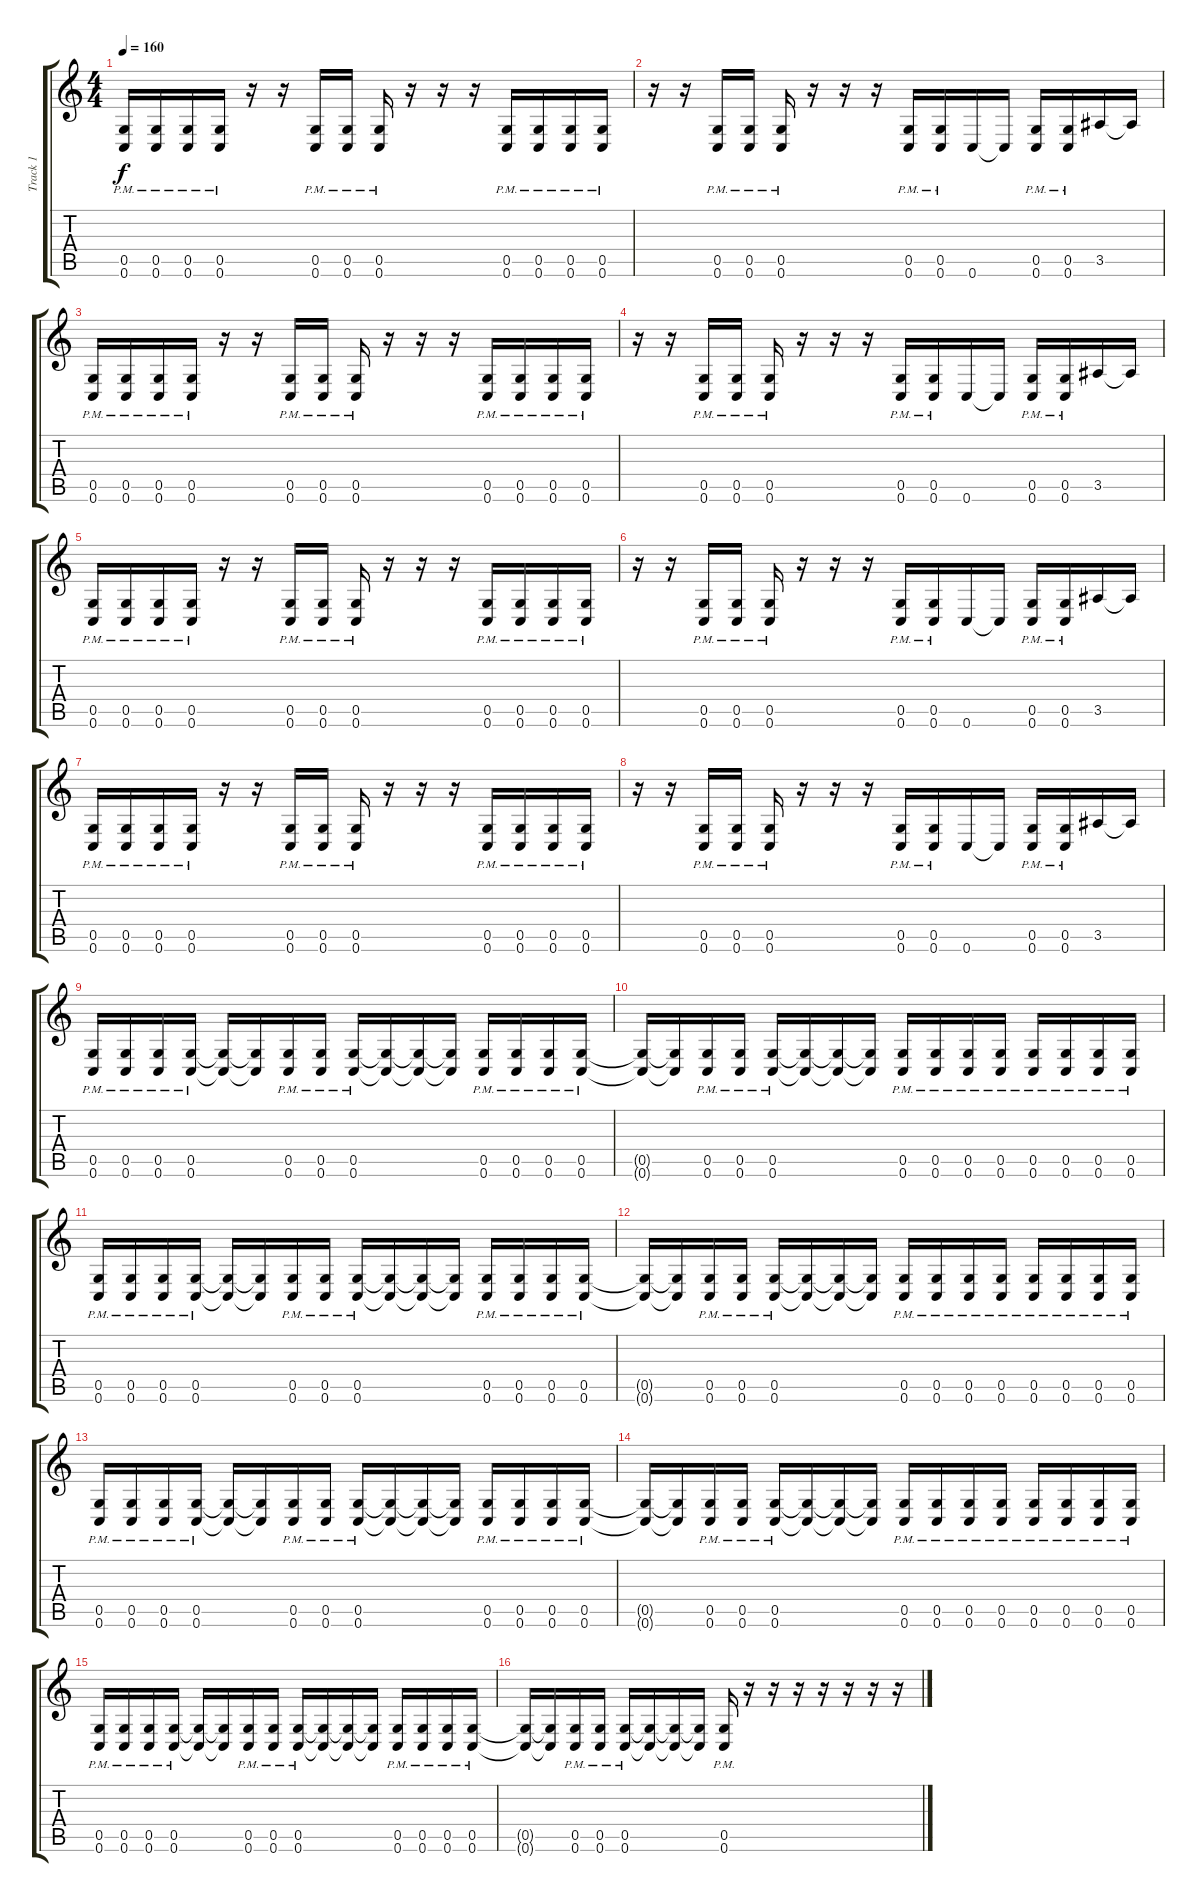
\track ("Track 1" "Track 1") {instrument distortionguitar}
\staff {score tabs}
\tuning (D4 A3 F3 C3 G2 C2) {hide}
\ts (4 4)
\tempo 160
\clef g2
\ks c
(0.5{pm} 0.6{pm}).16{dy f} (0.5{pm} 0.6{pm}).16 (0.5{pm} 0.6{pm}).16 (0.5{pm} 0.6{pm}).16 r.16 r.16 (0.5{pm} 0.6{pm}).16 (0.5{pm} 0.6{pm}).16 (0.5{pm} 0.6{pm}).16 r.16 r.16 r.16 (0.5{pm} 0.6{pm}).16 (0.5{pm} 0.6{pm}).16 (0.5{pm} 0.6{pm}).16 (0.5{pm} 0.6{pm}).16 |
r.16 r.16 (0.5{pm} 0.6{pm}).16 (0.5{pm} 0.6{pm}).16 (0.5{pm} 0.6{pm}).16 r.16 r.16 r.16 (0.5{pm} 0.6{pm}).16 (0.5{pm} 0.6{pm}).16 0.6.16 0.6{t}.16 (0.5{pm} 0.6{pm}).16 (0.5{pm} 0.6{pm}).16 3.5.16 3.5{t}.16 |
(0.5{pm} 0.6{pm}).16 (0.5{pm} 0.6{pm}).16 (0.5{pm} 0.6{pm}).16 (0.5{pm} 0.6{pm}).16 r.16 r.16 (0.5{pm} 0.6{pm}).16 (0.5{pm} 0.6{pm}).16 (0.5{pm} 0.6{pm}).16 r.16 r.16 r.16 (0.5{pm} 0.6{pm}).16 (0.5{pm} 0.6{pm}).16 (0.5{pm} 0.6{pm}).16 (0.5{pm} 0.6{pm}).16 |
r.16 r.16 (0.5{pm} 0.6{pm}).16 (0.5{pm} 0.6{pm}).16 (0.5{pm} 0.6{pm}).16 r.16 r.16 r.16 (0.5{pm} 0.6{pm}).16 (0.5{pm} 0.6{pm}).16 0.6.16 0.6{t}.16 (0.5{pm} 0.6{pm}).16 (0.5{pm} 0.6{pm}).16 3.5.16 3.5{t}.16 |
(0.5{pm} 0.6{pm}).16 (0.5{pm} 0.6{pm}).16 (0.5{pm} 0.6{pm}).16 (0.5{pm} 0.6{pm}).16 r.16 r.16 (0.5{pm} 0.6{pm}).16 (0.5{pm} 0.6{pm}).16 (0.5{pm} 0.6{pm}).16 r.16 r.16 r.16 (0.5{pm} 0.6{pm}).16 (0.5{pm} 0.6{pm}).16 (0.5{pm} 0.6{pm}).16 (0.5{pm} 0.6{pm}).16 |
r.16 r.16 (0.5{pm} 0.6{pm}).16 (0.5{pm} 0.6{pm}).16 (0.5{pm} 0.6{pm}).16 r.16 r.16 r.16 (0.5{pm} 0.6{pm}).16 (0.5{pm} 0.6{pm}).16 0.6.16 0.6{t}.16 (0.5{pm} 0.6{pm}).16 (0.5{pm} 0.6{pm}).16 3.5.16 3.5{t}.16 |
(0.5{pm} 0.6{pm}).16 (0.5{pm} 0.6{pm}).16 (0.5{pm} 0.6{pm}).16 (0.5{pm} 0.6{pm}).16 r.16 r.16 (0.5{pm} 0.6{pm}).16 (0.5{pm} 0.6{pm}).16 (0.5{pm} 0.6{pm}).16 r.16 r.16 r.16 (0.5{pm} 0.6{pm}).16 (0.5{pm} 0.6{pm}).16 (0.5{pm} 0.6{pm}).16 (0.5{pm} 0.6{pm}).16 |
r.16 r.16 (0.5{pm} 0.6{pm}).16 (0.5{pm} 0.6{pm}).16 (0.5{pm} 0.6{pm}).16 r.16 r.16 r.16 (0.5{pm} 0.6{pm}).16 (0.5{pm} 0.6{pm}).16 0.6.16 0.6{t}.16 (0.5{pm} 0.6{pm}).16 (0.5{pm} 0.6{pm}).16 3.5.16 3.5{t}.16 |
(0.5{pm} 0.6{pm}).16 (0.5{pm} 0.6{pm}).16 (0.5{pm} 0.6{pm}).16 (0.5{pm} 0.6{pm}).16 (0.5{t} 0.6{t}).16 (0.5{t} 0.6{t}).16 (0.5{pm} 0.6{pm}).16 (0.5{pm} 0.6{pm}).16 (0.5{pm} 0.6{pm}).16 (0.5{t} 0.6{t}).16 (0.5{t} 0.6{t}).16 (0.5{t} 0.6{t}).16 (0.5{pm} 0.6{pm}).16 (0.5{pm} 0.6{pm}).16 (0.5{pm} 0.6{pm}).16 (0.5{pm} 0.6{pm}).16 |
(0.5{t} 0.6{t}).16 (0.5{t} 0.6{t}).16 (0.5{pm} 0.6{pm}).16 (0.5{pm} 0.6{pm}).16 (0.5{pm} 0.6{pm}).16 (0.5{t} 0.6{t}).16 (0.5{t} 0.6{t}).16 (0.5{t} 0.6{t}).16 (0.5{pm} 0.6{pm}).16 (0.5{pm} 0.6{pm}).16 (0.5{pm} 0.6{pm}).16 (0.5{pm} 0.6{pm}).16 (0.5{pm} 0.6{pm}).16 (0.5{pm} 0.6{pm}).16 (0.5{pm} 0.6{pm}).16 (0.5{pm} 0.6{pm}).16 |
(0.5{pm} 0.6{pm}).16 (0.5{pm} 0.6{pm}).16 (0.5{pm} 0.6{pm}).16 (0.5{pm} 0.6{pm}).16 (0.5{t} 0.6{t}).16 (0.5{t} 0.6{t}).16 (0.5{pm} 0.6{pm}).16 (0.5{pm} 0.6{pm}).16 (0.5{pm} 0.6{pm}).16 (0.5{t} 0.6{t}).16 (0.5{t} 0.6{t}).16 (0.5{t} 0.6{t}).16 (0.5{pm} 0.6{pm}).16 (0.5{pm} 0.6{pm}).16 (0.5{pm} 0.6{pm}).16 (0.5{pm} 0.6{pm}).16 |
(0.5{t} 0.6{t}).16 (0.5{t} 0.6{t}).16 (0.5{pm} 0.6{pm}).16 (0.5{pm} 0.6{pm}).16 (0.5{pm} 0.6{pm}).16 (0.5{t} 0.6{t}).16 (0.5{t} 0.6{t}).16 (0.5{t} 0.6{t}).16 (0.5{pm} 0.6{pm}).16 (0.5{pm} 0.6{pm}).16 (0.5{pm} 0.6{pm}).16 (0.5{pm} 0.6{pm}).16 (0.5{pm} 0.6{pm}).16 (0.5{pm} 0.6{pm}).16 (0.5{pm} 0.6{pm}).16 (0.5{pm} 0.6{pm}).16 |
(0.5{pm} 0.6{pm}).16 (0.5{pm} 0.6{pm}).16 (0.5{pm} 0.6{pm}).16 (0.5{pm} 0.6{pm}).16 (0.5{t} 0.6{t}).16 (0.5{t} 0.6{t}).16 (0.5{pm} 0.6{pm}).16 (0.5{pm} 0.6{pm}).16 (0.5{pm} 0.6{pm}).16 (0.5{t} 0.6{t}).16 (0.5{t} 0.6{t}).16 (0.5{t} 0.6{t}).16 (0.5{pm} 0.6{pm}).16 (0.5{pm} 0.6{pm}).16 (0.5{pm} 0.6{pm}).16 (0.5{pm} 0.6{pm}).16 |
(0.5{t} 0.6{t}).16 (0.5{t} 0.6{t}).16 (0.5{pm} 0.6{pm}).16 (0.5{pm} 0.6{pm}).16 (0.5{pm} 0.6{pm}).16 (0.5{t} 0.6{t}).16 (0.5{t} 0.6{t}).16 (0.5{t} 0.6{t}).16 (0.5{pm} 0.6{pm}).16 (0.5{pm} 0.6{pm}).16 (0.5{pm} 0.6{pm}).16 (0.5{pm} 0.6{pm}).16 (0.5{pm} 0.6{pm}).16 (0.5{pm} 0.6{pm}).16 (0.5{pm} 0.6{pm}).16 (0.5{pm} 0.6{pm}).16 |
(0.5{pm} 0.6{pm}).16 (0.5{pm} 0.6{pm}).16 (0.5{pm} 0.6{pm}).16 (0.5{pm} 0.6{pm}).16 (0.5{t} 0.6{t}).16 (0.5{t} 0.6{t}).16 (0.5{pm} 0.6{pm}).16 (0.5{pm} 0.6{pm}).16 (0.5{pm} 0.6{pm}).16 (0.5{t} 0.6{t}).16 (0.5{t} 0.6{t}).16 (0.5{t} 0.6{t}).16 (0.5{pm} 0.6{pm}).16 (0.5{pm} 0.6{pm}).16 (0.5{pm} 0.6{pm}).16 (0.5{pm} 0.6{pm}).16 |
(0.5{t} 0.6{t}).16 (0.5{t} 0.6{t}).16 (0.5{pm} 0.6{pm}).16 (0.5{pm} 0.6{pm}).16 (0.5{pm} 0.6{pm}).16 (0.5{t} 0.6{t}).16 (0.5{t} 0.6{t}).16 (0.5{t} 0.6{t}).16 (0.5{pm} 0.6{pm}).16 r.16 r.16 r.16 r.16 r.16 r.16 r.16
